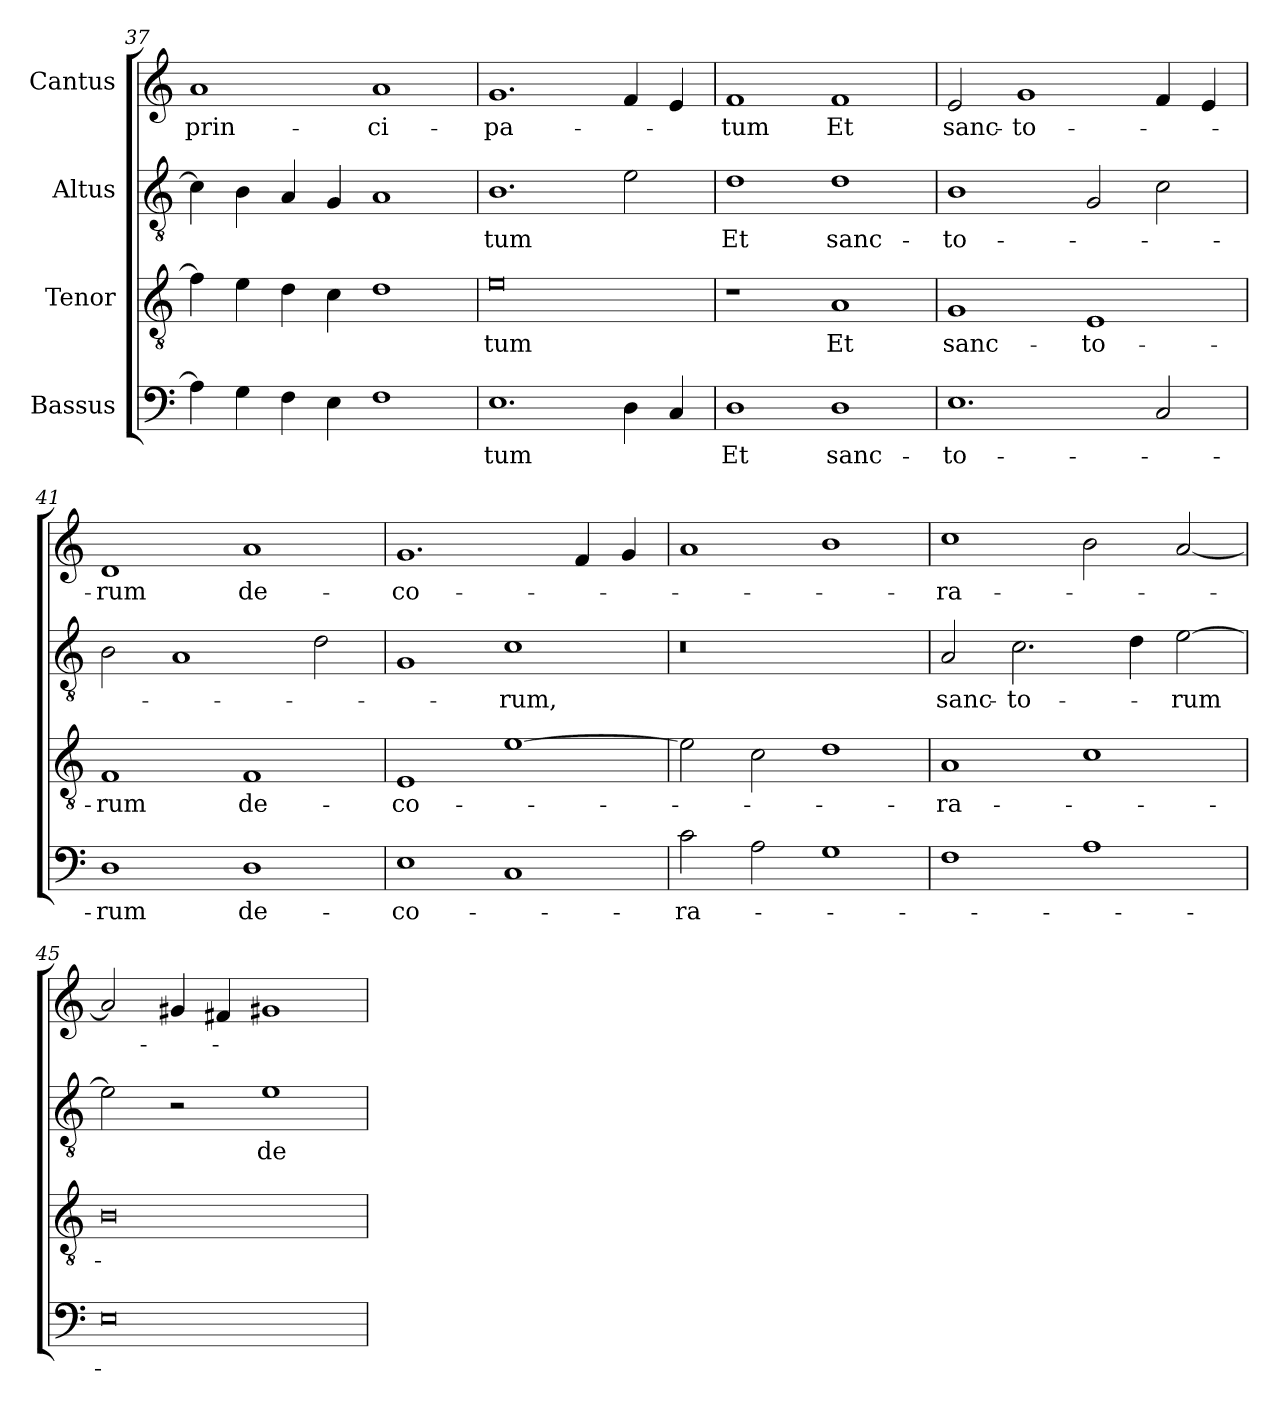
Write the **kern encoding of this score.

**kern	**text	**kern	**text	**kern	**text	**kern	**text
*part4	*part4	*part3	*part3	*part2	*part2	*part1	*part1
*staff4	*staff4	*staff3	*staff3	*staff2	*staff2	*staff1	*staff1
*I"Bassus	*	*I"Tenor	*	*I"Altus	*	*I"Cantus	*
*clefF4	*	*clefGv2	*	*clefGv2	*	*clefG2	*
*k[]	*	*k[]	*	*k[]	*	*k[]	*
*C:	*	*C:	*	*C:	*	*C:	*
=37	=37	=37	=37	=37	=37	=37	=37
4A\]	.	4f\]	.	4c\]	.	1a/	prin-
4G\	.	4e\	.	4B\	.	.	.
4F\	.	4d\	.	4A/	.	.	.
4E\	.	4c\	.	4G/	.	.	.
1F\	.	1d\	.	1A/	.	1a/	-ci-
=38	=38	=38	=38	=38	=38	=38	=38
!	!LO:LY:i	!	!	!	!LO:LY:i	!	!
1.E\	-tum	0e\	-tum	1.B\	-tum	1.g/	-pa-
4D\	.	.	.	2e\	.	4f/	.
4C/	.	.	.	.	.	4e/	.
=39	=39	=39	=39	=39	=39	=39	=39
!	!LO:LY:i	!	!	!	!LO:LY:i	!	!
1D\	Et	1r	.	1d\	Et	1f/	-tum
!	!LO:LY:i	!	!	!	!LO:LY:i	!	!
1D\	sanc-	1A/	Et	1d\	sanc-	1f/	Et
=40	=40	=40	=40	=40	=40	=40	=40
!	!LO:LY:i	!	!	!	!LO:LY:i	!	!
1.E\	-to-	1G/	sanc-	1B\	-to-	2e/	sanc-
.	.	.	.	.	.	1g/	-to-
.	.	1E/	-to-	2G/	.	.	.
2C/	.	.	.	2c\	.	4f/	.
.	.	.	.	.	.	4e/	.
!!LO:LB:g=z
=41	=41	=41	=41	=41	=41	=41	=41
!	!LO:LY:i	!	!	!	!	!	!
1D\	-rum	1F/	-rum	2B\	.	1d/	-rum
.	.	.	.	1A/	.	.	.
!	!LO:LY:i	!	!	!	!	!	!
1D\	de-	1F/	de-	.	.	1a/	de-
.	.	.	.	2d\	.	.	.
=42	=42	=42	=42	=42	=42	=42	=42
!	!LO:LY:i	!	!	!	!	!	!
1E\	-co-	1E/	-co-	1G/	.	1.g/	-co-
!	!	!	!	!	!LO:LY:i	!	!
1C/	.	[1e\	.	1c\	-rum,	.	.
.	.	.	.	.	.	4f/	.
.	.	.	.	.	.	4g/	.
=43	=43	=43	=43	=43	=43	=43	=43
!	!LO:LY:i	!	!	!	!	!	!
2c\	-ra-	2e\]	.	0r	.	1a/	.
2A\	.	2c\	.	.	.	.	.
1G\	.	1d\	.	.	.	1b\	.
=44	=44	=44	=44	=44	=44	=44	=44
!	!	!	!	!	!LO:LY:i	!	!
1F\	.	1A/	-ra-	2A/	sanc-	1cc\	-ra-
!	!	!	!	!	!LO:LY:i	!	!
.	.	.	.	2.c\	-to-	.	.
1A\	.	1c\	.	.	.	2b\	.
.	.	.	.	4d\	.	.	.
!	!	!	!	!	!LO:LY:i	!	!
.	.	.	.	[2e\	-rum	[2a/	.
=45	=45	=45	=45	=45	=45	=45	=45
0E\	.	0B\	.	2e\]	.	2a/]	.
.	.	.	.	2r	.	4g#X/	.
.	.	.	.	.	.	4f#X/	.
!	!	!	!	!	!LO:LY:i	!	!
.	.	.	.	1e\	de-	1g#X/	.
=	=	=	=	=	=	=	=
*-	*-	*-	*-	*-	*-	*-	*-
